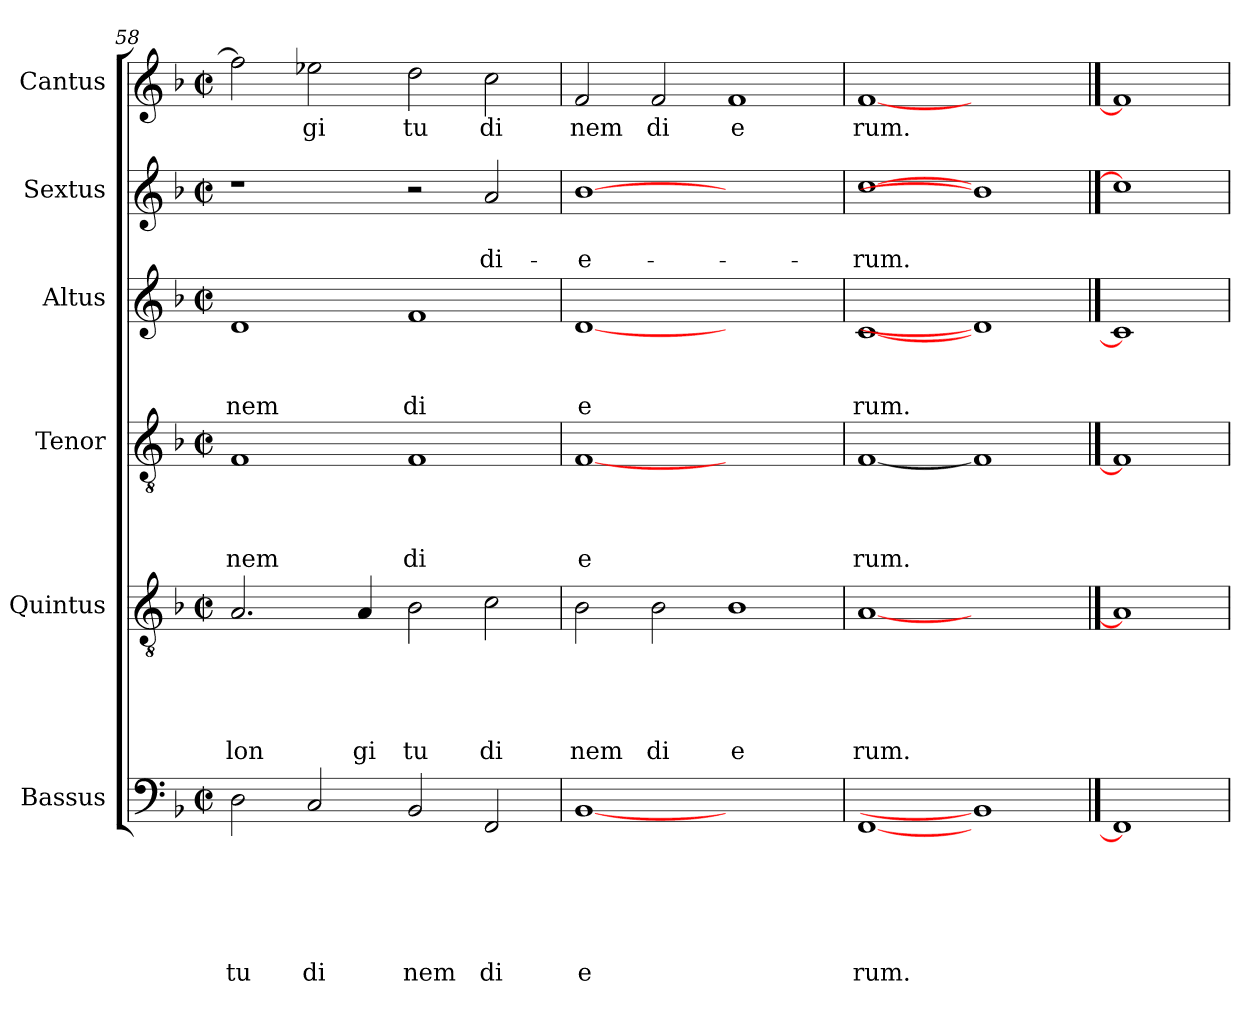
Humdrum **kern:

**kern	**text	**text	**text	**text	**text	**text	**kern	**text	**text	**text	**text	**text	**kern	**text	**text	**text	**text	**kern	**text	**text	**text	**kern	**text	**text	**kern	**text
*part6	*part6	*part6	*part6	*part6	*part6	*part6	*part5	*part5	*part5	*part5	*part5	*part5	*part4	*part4	*part4	*part4	*part4	*part3	*part3	*part3	*part3	*part2	*part2	*part2	*part1	*part1
*staff6	*staff6	*staff6	*staff6	*staff6	*staff6	*staff6	*staff5	*staff5	*staff5	*staff5	*staff5	*staff5	*staff4	*staff4	*staff4	*staff4	*staff4	*staff3	*staff3	*staff3	*staff3	*staff2	*staff2	*staff2	*staff1	*staff1
*I"Bassus	*	*	*	*	*	*	*I"Quintus	*	*	*	*	*	*I"Tenor	*	*	*	*	*I"Altus	*	*	*	*I"Sextus	*	*	*I"Cantus	*
*clefF4	*	*	*	*	*	*	*clefGv2	*	*	*	*	*	*clefGv2	*	*	*	*	*clefG2	*	*	*	*clefG2	*	*	*clefG2	*
*k[b-]	*	*	*	*	*	*	*k[b-]	*	*	*	*	*	*k[b-]	*	*	*	*	*k[b-]	*	*	*	*k[b-]	*	*	*k[b-]	*
*F:	*	*	*	*	*	*	*F:	*	*	*	*	*	*F:	*	*	*	*	*F:	*	*	*	*F:	*	*	*F:	*
*M2/2	*	*	*	*	*	*	*M2/2	*	*	*	*	*	*M2/2	*	*	*	*	*M2/2	*	*	*	*M2/2	*	*	*M2/2	*
*met(c|)	*	*	*	*	*	*	*met(c|)	*	*	*	*	*	*met(c|)	*	*	*	*	*met(c|)	*	*	*	*met(c|)	*	*	*met(c|)	*
=58	=58	=58	=58	=58	=58	=58	=58	=58	=58	=58	=58	=58	=58	=58	=58	=58	=58	=58	=58	=58	=58	=58	=58	=58	=58	=58
!	!	!	!	!	!	!LO:LY:b	!	!	!	!	!	!LO:LY:b	!	!	!	!	!LO:LY:b	!	!	!	!LO:LY:b	!	!	!	!	!
2D\	.	.	.	.	.	tu	2.A/	.	.	.	.	lon	1F	.	.	.	nem	1d	.	.	nem	1r	.	.	2ff\]	.
!	!	!	!	!	!	!LO:LY:b	!	!	!	!	!	!	!	!	!	!	!	!	!	!	!	!	!	!	!	!LO:LY:b
2C/	.	.	.	.	.	di	.	.	.	.	.	.	.	.	.	.	.	.	.	.	.	.	.	.	2ee-X\	gi
!	!	!	!	!	!	!	!	!	!	!	!	!LO:LY:b	!	!	!	!	!	!	!	!	!	!	!	!	!	!
.	.	.	.	.	.	.	4A/	.	.	.	.	gi	.	.	.	.	.	.	.	.	.	.	.	.	.	.
!	!	!	!	!	!	!LO:LY:b	!	!	!	!	!	!LO:LY:b	!	!	!	!	!LO:LY:b	!	!	!	!LO:LY:b	!	!	!	!	!LO:LY:b
2BB-/	.	.	.	.	.	nem	2B-\	.	.	.	.	tu	1F	.	.	.	di	1f	.	.	di	2r	.	.	2dd\	tu
!	!	!	!	!	!	!LO:LY:b	!	!	!	!	!	!LO:LY:b	!	!	!	!	!	!	!	!	!	!	!	!LO:LY:b	!	!LO:LY:b
2FF/	.	.	.	.	.	di	2c\	.	.	.	.	di	.	.	.	.	.	.	.	.	.	2a/	.	di-	2cc\	di
=59	=59	=59	=59	=59	=59	=59	=59	=59	=59	=59	=59	=59	=59	=59	=59	=59	=59	=59	=59	=59	=59	=59	=59	=59	=59	=59
!	!	!	!	!	!	!LO:LY:b	!	!	!	!	!	!LO:LY:b	!	!	!	!	!LO:LY:b	!	!	!	!LO:LY:b	!	!	!LO:LY:b	!	!LO:LY:b
[1BB-	.	.	.	.	.	e	2B-\	.	.	.	.	nem	[1F	.	.	.	e	[1d	.	.	e	[1b-	.	-e-	2f/	nem
!	!	!	!	!	!	!	!	!	!	!	!	!LO:LY:b	!	!	!	!	!	!	!	!	!	!	!	!	!	!LO:LY:b
.	.	.	.	.	.	.	2B-\	.	.	.	.	di	.	.	.	.	.	.	.	.	.	.	.	.	2f/	di
!	!	!	!	!	!	!	!	!	!	!	!	!LO:LY:b	!	!	!	!	!	!	!	!	!	!	!	!	!	!LO:LY:b
1ryy	.	.	.	.	.	.	1B-	.	.	.	.	e	1ryy	.	.	.	.	1ryy	.	.	.	1ryy	.	.	1f	e
=60	=60	=60	=60	=60	=60	=60	=60	=60	=60	=60	=60	=60	=60	=60	=60	=60	=60	=60	=60	=60	=60	=60	=60	=60	=60	=60
!	!	!	!	!	!	!LO:LY:b	!	!	!	!	!	!LO:LY:b	!	!	!	!	!LO:LY:b	!	!	!	!LO:LY:b	!	!	!LO:LY:b	!	!LO:LY:b
[1FF	.	.	.	.	.	rum.	[1A	.	.	.	.	rum.	[1F	.	.	.	rum.	[1c	.	.	rum.	[1cc	.	-rum.	[1f	rum.
1BB-]	.	.	.	.	.	.	1ryy	.	.	.	.	.	1F]	.	.	.	.	1d]	.	.	.	1b-]	.	.	1ryy	.
==61	==61	==61	==61	==61	==61	==61	==61	==61	==61	==61	==61	==61	==61	==61	==61	==61	==61	==61	==61	==61	==61	==61	==61	==61	==61	==61
1FF]	.	.	.	.	.	.	1A]	.	.	.	.	.	1F]	.	.	.	.	1c]	.	.	.	1cc]	.	.	1f]	.
=	=	=	=	=	=	=	=	=	=	=	=	=	=	=	=	=	=	=	=	=	=	=	=	=	=	=
*-	*-	*-	*-	*-	*-	*-	*-	*-	*-	*-	*-	*-	*-	*-	*-	*-	*-	*-	*-	*-	*-	*-	*-	*-	*-	*-
